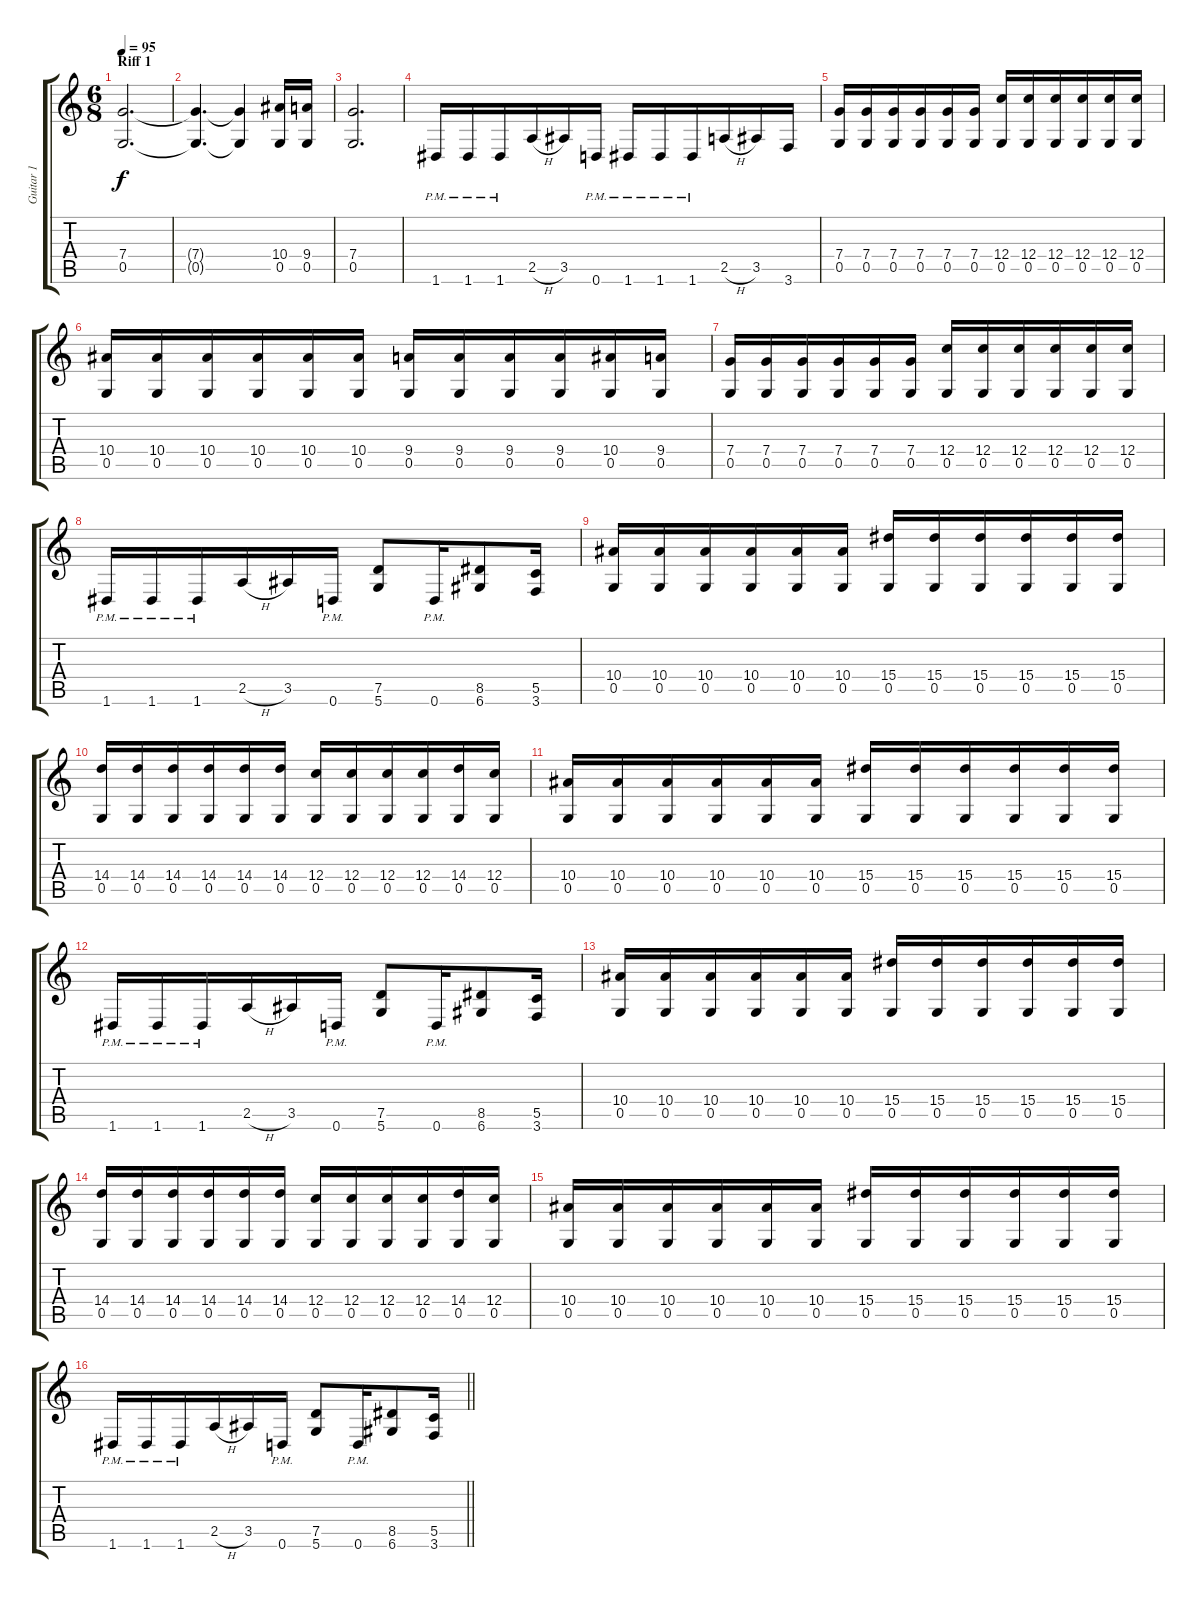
\track ("Guitar 1" "Guitar 1") {instrument distortionguitar}
\staff {score tabs}
\tuning (D4 A3 F3 C3 G2 D2) {hide}
\ts (6 8)
\section ("" "Riff 1")
\tempo 95
\clef g2
\ks c
(7.4 0.5).2{d dy f} |
(7.4{t} 0.5{t}).4{d} (7.4{t} 0.5{t}).4 (10.4 0.5).16 (9.4 0.5).16 |
(7.4 0.5).2{d} |
1.6{pm}.16 1.6{pm}.16 1.6{pm}.16 2.5{h}.16 3.5.16 0.6{pm}.16 1.6{pm}.16 1.6{pm}.16 1.6{pm}.16 2.5{h}.16 3.5.16 3.6.16 |
(7.4 0.5).16 (7.4 0.5).16 (7.4 0.5).16 (7.4 0.5).16 (7.4 0.5).16 (7.4 0.5).16 (12.4 0.5).16 (12.4 0.5).16 (12.4 0.5).16 (12.4 0.5).16 (12.4 0.5).16 (12.4 0.5).16 |
(10.4 0.5).16 (10.4 0.5).16 (10.4 0.5).16 (10.4 0.5).16 (10.4 0.5).16 (10.4 0.5).16 (9.4 0.5).16 (9.4 0.5).16 (9.4 0.5).16 (9.4 0.5).16 (10.4 0.5).16 (9.4 0.5).16 |
(7.4 0.5).16 (7.4 0.5).16 (7.4 0.5).16 (7.4 0.5).16 (7.4 0.5).16 (7.4 0.5).16 (12.4 0.5).16 (12.4 0.5).16 (12.4 0.5).16 (12.4 0.5).16 (12.4 0.5).16 (12.4 0.5).16 |
1.6{pm}.16 1.6{pm}.16 1.6{pm}.16 2.5{h}.16 3.5.16 0.6{pm}.16 (7.5 5.6).8 0.6{pm}.16 (8.5 6.6).8 (5.5 3.6).16 |
(10.4 0.5).16 (10.4 0.5).16 (10.4 0.5).16 (10.4 0.5).16 (10.4 0.5).16 (10.4 0.5).16 (15.4 0.5).16 (15.4 0.5).16 (15.4 0.5).16 (15.4 0.5).16 (15.4 0.5).16 (15.4 0.5).16 |
(14.4 0.5).16 (14.4 0.5).16 (14.4 0.5).16 (14.4 0.5).16 (14.4 0.5).16 (14.4 0.5).16 (12.4 0.5).16 (12.4 0.5).16 (12.4 0.5).16 (12.4 0.5).16 (14.4 0.5).16 (12.4 0.5).16 |
(10.4 0.5).16 (10.4 0.5).16 (10.4 0.5).16 (10.4 0.5).16 (10.4 0.5).16 (10.4 0.5).16 (15.4 0.5).16 (15.4 0.5).16 (15.4 0.5).16 (15.4 0.5).16 (15.4 0.5).16 (15.4 0.5).16 |
1.6{pm}.16 1.6{pm}.16 1.6{pm}.16 2.5{h}.16 3.5.16 0.6{pm}.16 (7.5 5.6).8 0.6{pm}.16 (8.5 6.6).8 (5.5 3.6).16 |
(10.4 0.5).16 (10.4 0.5).16 (10.4 0.5).16 (10.4 0.5).16 (10.4 0.5).16 (10.4 0.5).16 (15.4 0.5).16 (15.4 0.5).16 (15.4 0.5).16 (15.4 0.5).16 (15.4 0.5).16 (15.4 0.5).16 |
(14.4 0.5).16 (14.4 0.5).16 (14.4 0.5).16 (14.4 0.5).16 (14.4 0.5).16 (14.4 0.5).16 (12.4 0.5).16 (12.4 0.5).16 (12.4 0.5).16 (12.4 0.5).16 (14.4 0.5).16 (12.4 0.5).16 |
(10.4 0.5).16 (10.4 0.5).16 (10.4 0.5).16 (10.4 0.5).16 (10.4 0.5).16 (10.4 0.5).16 (15.4 0.5).16 (15.4 0.5).16 (15.4 0.5).16 (15.4 0.5).16 (15.4 0.5).16 (15.4 0.5).16 |
\barLineRight lightlight
1.6{pm}.16 1.6{pm}.16 1.6{pm}.16 2.5{h}.16 3.5.16 0.6{pm}.16 (7.5 5.6).8 0.6{pm}.16 (8.5 6.6).8 (5.5 3.6).16
